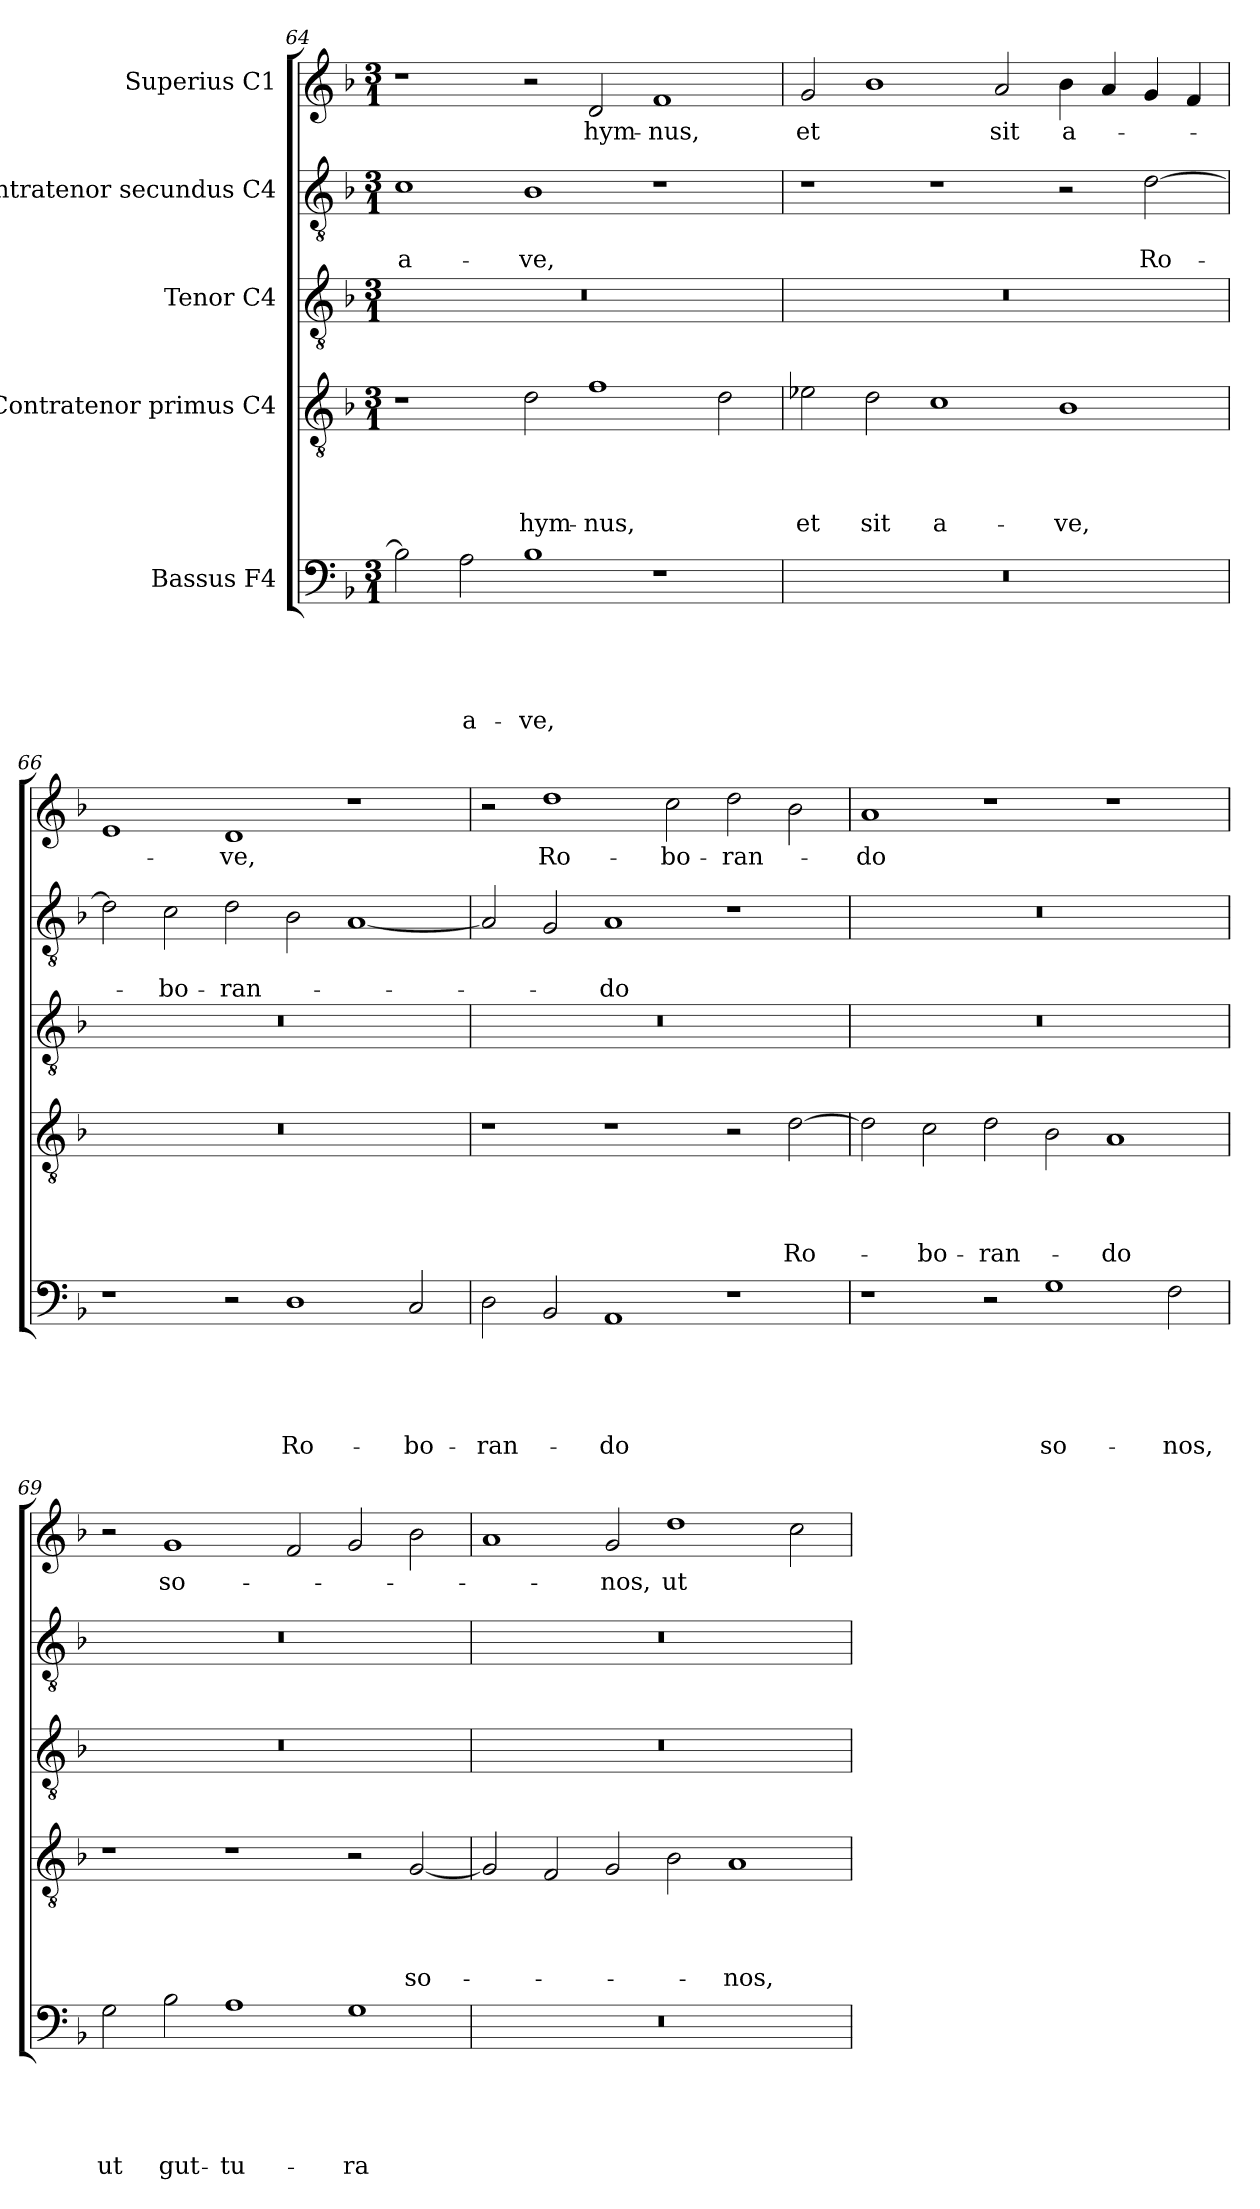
**kern	**text	**text	**text	**text	**text	**kern	**text	**text	**text	**text	**kern	**kern	**text	**text	**kern	**text
*part5	*part5	*part5	*part5	*part5	*part5	*part4	*part4	*part4	*part4	*part4	*part3	*part2	*part2	*part2	*part1	*part1
*staff5	*staff5	*staff5	*staff5	*staff5	*staff5	*staff4	*staff4	*staff4	*staff4	*staff4	*staff3	*staff2	*staff2	*staff2	*staff1	*staff1
*I"Bassus F4	*	*	*	*	*	*I"Contratenor primus C4	*	*	*	*	*I"Tenor C4	*I"Contratenor secundus C4	*	*	*I"Superius C1	*
!!LO:PB:g=z
*clefF4	*	*	*	*	*	*clefGv2	*	*	*	*	*clefGv2	*clefGv2	*	*	*clefG2	*
*k[b-]	*	*	*	*	*	*k[b-]	*	*	*	*	*k[b-]	*k[b-]	*	*	*k[b-]	*
*F:	*	*	*	*	*	*F:	*	*	*	*	*F:	*F:	*	*	*F:	*
*M3/1	*	*	*	*	*	*M3/1	*	*	*	*	*M3/1	*M3/1	*	*	*M3/1	*
=64	=64	=64	=64	=64	=64	=64	=64	=64	=64	=64	=64	=64	=64	=64	=64	=64
2B-\]	.	.	.	.	.	1r	.	.	.	.	0.r	1c	.	a-	1r	.
2A\	.	.	.	.	a-	.	.	.	.	.	.	.	.	.	.	.
1B-	.	.	.	.	-ve,	2d\	.	.	.	hym-	.	1B-	.	-ve,	2r	.
.	.	.	.	.	.	1f	.	.	.	-nus,	.	.	.	.	2d/	hym-
1r	.	.	.	.	.	.	.	.	.	.	.	1r	.	.	1f	-nus,
.	.	.	.	.	.	2d\	.	.	.	.	.	.	.	.	.	.
=65	=65	=65	=65	=65	=65	=65	=65	=65	=65	=65	=65	=65	=65	=65	=65	=65
0.r	.	.	.	.	.	2e-\	.	.	.	et	0.r	1r	.	.	2g/	et
.	.	.	.	.	.	2d\	.	.	.	sit	.	.	.	.	1b-	.
.	.	.	.	.	.	1c	.	.	.	a-	.	1r	.	.	.	.
.	.	.	.	.	.	.	.	.	.	.	.	.	.	.	2a/	sit
.	.	.	.	.	.	1B-	.	.	.	-ve,	.	2r	.	.	4b-\	a-
.	.	.	.	.	.	.	.	.	.	.	.	.	.	.	4a/	.
.	.	.	.	.	.	.	.	.	.	.	.	[2d\	.	Ro-	4g/	.
.	.	.	.	.	.	.	.	.	.	.	.	.	.	.	4f/	.
=66	=66	=66	=66	=66	=66	=66	=66	=66	=66	=66	=66	=66	=66	=66	=66	=66
1r	.	.	.	.	.	0.r	.	.	.	.	0.r	2d\]	.	.	1e	.
.	.	.	.	.	.	.	.	.	.	.	.	2c\	.	-bo-	.	.
2r	.	.	.	.	.	.	.	.	.	.	.	2d\	.	-ran-	1d	-ve,
1D	.	.	.	.	Ro-	.	.	.	.	.	.	2B-\	.	.	.	.
.	.	.	.	.	.	.	.	.	.	.	.	[1A	.	.	1r	.
2C/	.	.	.	.	-bo-	.	.	.	.	.	.	.	.	.	.	.
=67	=67	=67	=67	=67	=67	=67	=67	=67	=67	=67	=67	=67	=67	=67	=67	=67
2D\	.	.	.	.	-ran-	1r	.	.	.	.	0.r	2A/]	.	.	2r	.
2BB-/	.	.	.	.	.	.	.	.	.	.	.	2G/	.	.	1dd	Ro-
1AA	.	.	.	.	-do	1r	.	.	.	.	.	1A	.	-do	.	.
.	.	.	.	.	.	.	.	.	.	.	.	.	.	.	2cc\	-bo-
1r	.	.	.	.	.	2r	.	.	.	.	.	1r	.	.	2dd\	-ran-
.	.	.	.	.	.	[2d\	.	.	.	Ro-	.	.	.	.	2b-\	.
=68	=68	=68	=68	=68	=68	=68	=68	=68	=68	=68	=68	=68	=68	=68	=68	=68
1r	.	.	.	.	.	2d\]	.	.	.	.	0.r	0.r	.	.	1a	-do
.	.	.	.	.	.	2c\	.	.	.	-bo-	.	.	.	.	.	.
2r	.	.	.	.	.	2d\	.	.	.	-ran-	.	.	.	.	1r	.
1G	.	.	.	.	so-	2B-\	.	.	.	.	.	.	.	.	.	.
.	.	.	.	.	.	1A	.	.	.	-do	.	.	.	.	1r	.
2F\	.	.	.	.	-nos,	.	.	.	.	.	.	.	.	.	.	.
!!LO:LB:g=z
=69	=69	=69	=69	=69	=69	=69	=69	=69	=69	=69	=69	=69	=69	=69	=69	=69
2G\	.	.	.	.	ut	1r	.	.	.	.	0.r	0.r	.	.	2r	.
2B-\	.	.	.	.	gut-	.	.	.	.	.	.	.	.	.	1g	so-
1A	.	.	.	.	-tu-	1r	.	.	.	.	.	.	.	.	.	.
.	.	.	.	.	.	.	.	.	.	.	.	.	.	.	2f/	.
1G	.	.	.	.	-ra	2r	.	.	.	.	.	.	.	.	2g/	.
.	.	.	.	.	.	[2G/	.	.	.	so-	.	.	.	.	2b-\	.
=70	=70	=70	=70	=70	=70	=70	=70	=70	=70	=70	=70	=70	=70	=70	=70	=70
0.r	.	.	.	.	.	2G/]	.	.	.	.	0.r	0.r	.	.	1a	.
.	.	.	.	.	.	2F/	.	.	.	.	.	.	.	.	.	.
.	.	.	.	.	.	2G/	.	.	.	.	.	.	.	.	2g/	-nos,
.	.	.	.	.	.	2B-\	.	.	.	.	.	.	.	.	1dd	ut
.	.	.	.	.	.	1A	.	.	.	-nos,	.	.	.	.	.	.
.	.	.	.	.	.	.	.	.	.	.	.	.	.	.	2cc\	.
=	=	=	=	=	=	=	=	=	=	=	=	=	=	=	=	=
*-	*-	*-	*-	*-	*-	*-	*-	*-	*-	*-	*-	*-	*-	*-	*-	*-
